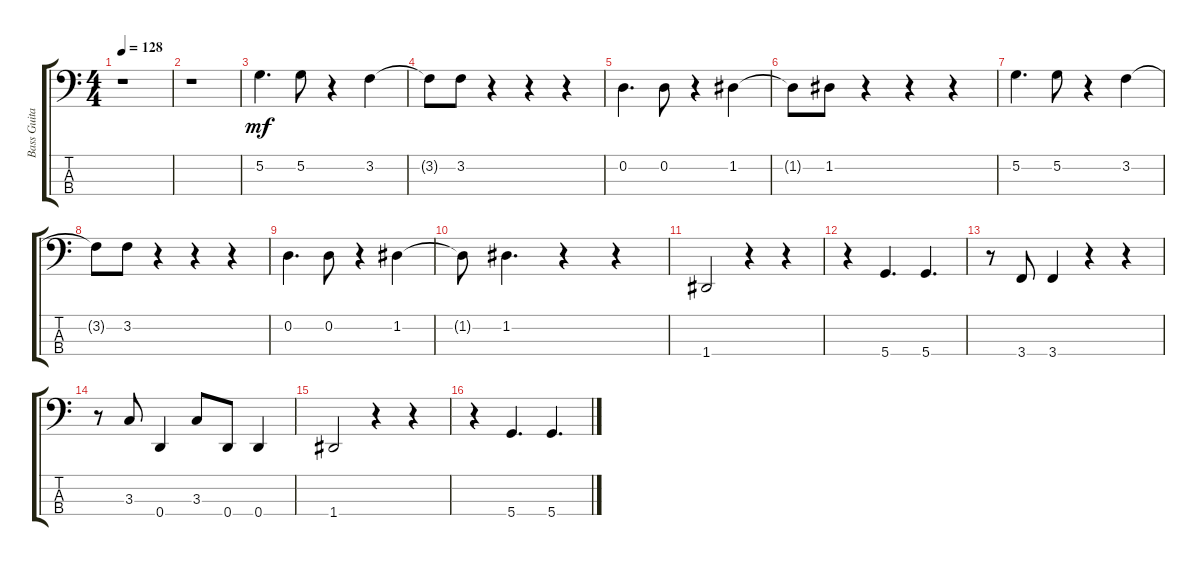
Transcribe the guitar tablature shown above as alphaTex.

\track ("Bass Guitar" "Bass Guita") {instrument electricbassfinger}
\staff {score tabs}
\tuning (G2 D2 A1 D1) {hide}
\ts (4 4)
\tempo 128
\clef f4
\ks c
r.1{dy mf} |
r.1 |
5.2.4{d} 5.2.8 r.4 3.2.4 |
3.2{t}.8 3.2.8 r.4 r.4 r.4 |
0.2.4{d} 0.2.8 r.4 1.2.4 |
1.2{t}.8 1.2.8 r.4 r.4 r.4 |
5.2.4{d} 5.2.8 r.4 3.2.4 |
3.2{t}.8 3.2.8 r.4 r.4 r.4 |
0.2.4{d} 0.2.8 r.4 1.2.4 |
1.2{t}.8 1.2.4{d} r.4 r.4 |
1.4.2 r.4 r.4 |
r.4 5.4.4{d} 5.4.4{d} |
r.8 3.4.8 3.4.4 r.4 r.4 |
r.8 3.3.8 0.4.4 3.3.8 0.4.8 0.4.4 |
1.4.2 r.4 r.4 |
r.4 5.4.4{d} 5.4.4{d}
